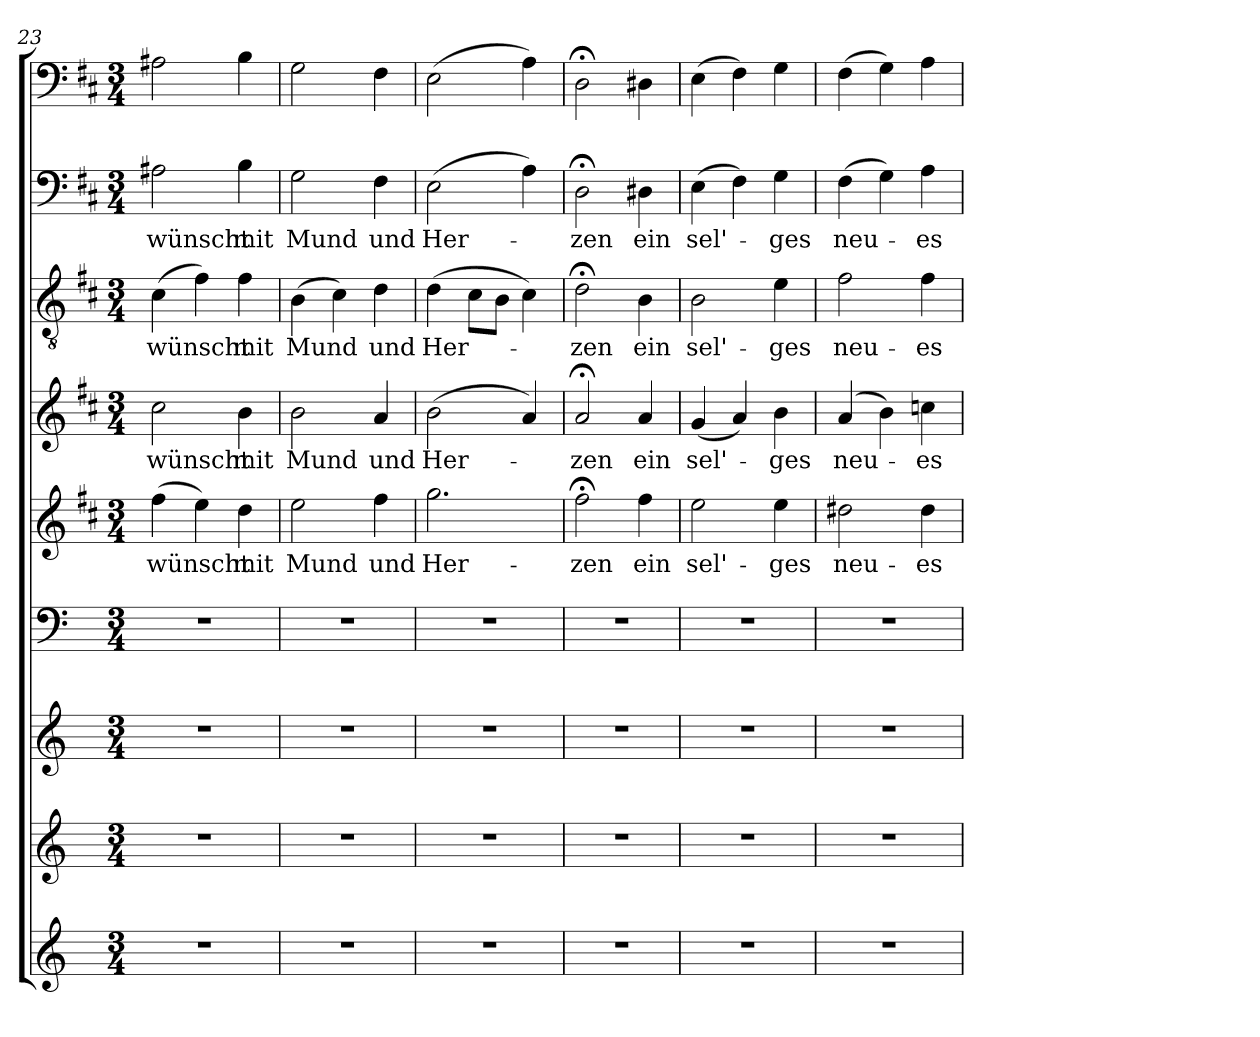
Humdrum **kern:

**kern	**kern	**kern	**kern	**kern	**text	**kern	**text	**kern	**text	**kern	**text	**kern
*part9	*part8	*part7	*part6	*part5	*part5	*part4	*part4	*part3	*part3	*part2	*part2	*part1
*staff9	*staff8	*staff7	*staff6	*staff5	*staff5	*staff4	*staff4	*staff3	*staff3	*staff2	*staff2	*staff1
*clefG2	*clefG2	*clefG2	*clefF4	*clefG2	*	*clefG2	*	*clefGv2	*	*clefF4	*	*clefF4
*k[]	*k[]	*k[]	*k[]	*k[f#c#]	*	*k[f#c#]	*	*k[f#c#]	*	*k[f#c#]	*	*k[f#c#]
*M3/4	*M3/4	*M3/4	*M3/4	*M3/4	*	*M3/4	*	*M3/4	*	*M3/4	*	*M3/4
=23	=23	=23	=23	=23	=23	=23	=23	=23	=23	=23	=23	=23
2.r	2.r	2.r	2.r	(4ff#\	wünscht	2cc#\	wünscht	(4c#\	wünscht	2A#X\	wünscht	2A#X\
.	.	.	.	4ee\)	.	.	.	4f#\)	.	.	.	.
.	.	.	.	4dd\	mit	4b\	mit	4f#\	mit	4B\	mit	4B\
=24	=24	=24	=24	=24	=24	=24	=24	=24	=24	=24	=24	=24
2.r	2.r	2.r	2.r	2ee\	Mund	2b\	Mund	(4B\	Mund	2G\	Mund	2G\
.	.	.	.	.	.	.	.	4c#\)	.	.	.	.
.	.	.	.	4ff#\	und	4a/	und	4d\	und	4F#\	und	4F#\
=25	=25	=25	=25	=25	=25	=25	=25	=25	=25	=25	=25	=25
2.r	2.r	2.r	2.r	2.gg\	Her-	(2b\	Her-	(4d\	Her-	(2E\	Her-	(2E\
.	.	.	.	.	.	.	.	8c#\L	.	.	.	.
.	.	.	.	.	.	.	.	8B\J	.	.	.	.
.	.	.	.	.	.	4a/)	.	4c#\)	.	4A\)	.	4A\)
=26	=26	=26	=26	=26	=26	=26	=26	=26	=26	=26	=26	=26
2.r	2.r	2.r	2.r	2ff#;<\	-zen	2a;</	-zen	2d;<\	-zen	2D;<\	-zen	2D;<\
.	.	.	.	4ff#\	ein	4a/	ein	4B\	ein	4D#X\	ein	4D#X\
=27	=27	=27	=27	=27	=27	=27	=27	=27	=27	=27	=27	=27
2.r	2.r	2.r	2.r	2ee\	sel'-	(4g/	sel'-	2B\	sel'-	(4E\	sel'-	(4E\
.	.	.	.	.	.	4a/)	.	.	.	4F#\)	.	4F#\)
.	.	.	.	4ee\	-ges	4b\	-ges	4e\	-ges	4G\	-ges	4G\
=28	=28	=28	=28	=28	=28	=28	=28	=28	=28	=28	=28	=28
2.r	2.r	2.r	2.r	2dd#X\	neu-	(4a/	neu-	2f#\	neu-	(4F#\	neu-	(4F#\
.	.	.	.	.	.	4b\)	.	.	.	4G\)	.	4G\)
.	.	.	.	4dd#\	-es	4ccn\	-es	4f#\	-es	4A\	-es	4A\
=	=	=	=	=	=	=	=	=	=	=	=	=
*-	*-	*-	*-	*-	*-	*-	*-	*-	*-	*-	*-	*-
